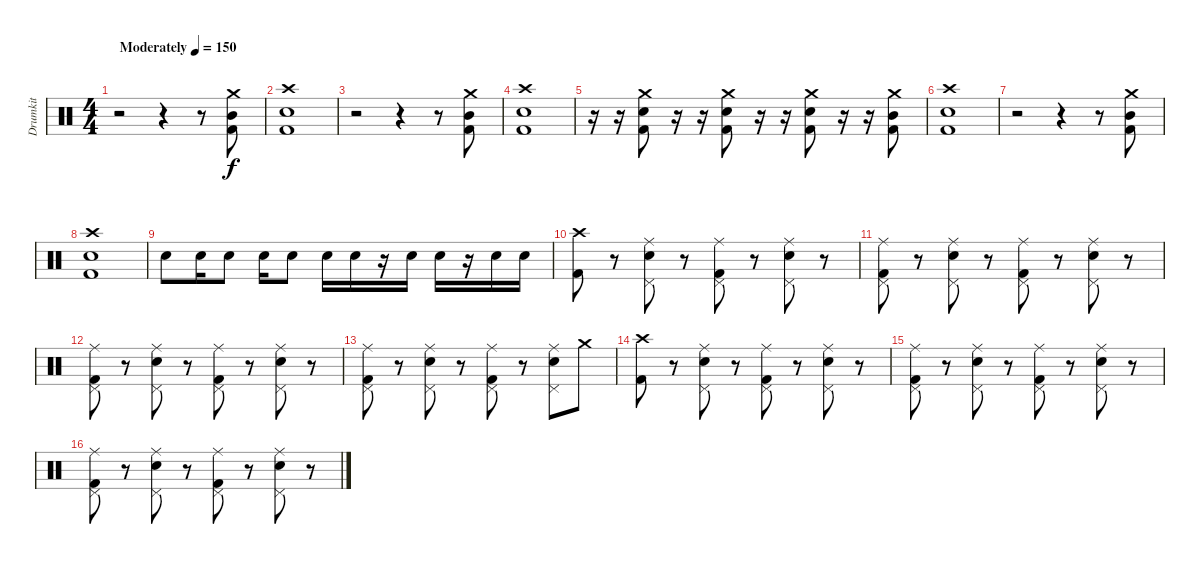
\track ("Drumkit" "Drumkit") {instrument percussion}
\staff {score}
\articulation defaults
\ts (4 4)
\tempo (150 "Moderately")
\clef neutral
\ks c
r.2{dy f} r.4 r.8 ("Crash medium (hit)" "Mid Tom (hit)" "Kick (hit) 2").8 |
("Crash high (hit)" "Snare (hit) 2" "Kick (hit) 2").1 |
r.2 r.4 r.8 ("Crash medium (hit)" "Mid Tom (hit)" "Kick (hit) 2").8 |
("Crash high (hit)" "Snare (hit) 2" "Kick (hit) 2").1 |
r.16 r.16 ("Crash medium (hit)" "Snare (hit) 2" "Kick (hit) 2").8 r.16 r.16 ("Crash medium (hit)" "Snare (hit) 2" "Kick (hit) 2").8 r.16 r.16 ("Crash medium (hit)" "Snare (hit) 2" "Kick (hit) 2").8 r.16 r.16 ("Crash medium (hit)" "Mid Tom (hit)" "Kick (hit) 2").8 |
("Crash high (hit)" "Snare (hit) 2" "Kick (hit) 2").1 |
r.2 r.4 r.8 ("Crash medium (hit)" "Mid Tom (hit)" "Kick (hit) 2").8 |
("Crash high (hit)" "Snare (hit) 2" "Kick (hit) 2").1 |
"Snare (hit) 2".8 "Snare (hit) 2".16 "Snare (hit) 2".8 "Snare (hit) 2".16 "Snare (hit) 2".8 "Snare (hit) 2".16 "Snare (hit) 2".16 r.16 "Snare (hit) 2".16 "Snare (hit) 2".16 r.16 "Snare (hit) 2".16 "Snare (hit) 2".16 |
("Crash high (hit)" "Kick (hit) 2").8 r.8 ("Pedal Hi-Hat (hit)" "Ride (middle)" "Snare (hit) 2").8 r.8 ("Pedal Hi-Hat (hit)" "Ride (middle)" "Kick (hit) 2").8 r.8 ("Pedal Hi-Hat (hit)" "Ride (middle)" "Snare (hit) 2").8 r.8 |
("Pedal Hi-Hat (hit)" "Ride (middle)" "Kick (hit) 2").8 r.8 ("Pedal Hi-Hat (hit)" "Ride (middle)" "Snare (hit) 2").8 r.8 ("Pedal Hi-Hat (hit)" "Ride (middle)" "Kick (hit) 2").8 r.8 ("Pedal Hi-Hat (hit)" "Ride (middle)" "Snare (hit) 2").8 r.8 |
("Pedal Hi-Hat (hit)" "Ride (middle)" "Kick (hit) 2").8 r.8 ("Pedal Hi-Hat (hit)" "Ride (middle)" "Snare (hit) 2").8 r.8 ("Pedal Hi-Hat (hit)" "Ride (middle)" "Kick (hit) 2").8 r.8 ("Pedal Hi-Hat (hit)" "Ride (middle)" "Snare (hit) 2").8 r.8 |
("Pedal Hi-Hat (hit)" "Ride (middle)" "Kick (hit) 2").8 r.8 ("Pedal Hi-Hat (hit)" "Ride (middle)" "Snare (hit) 2").8 r.8 ("Pedal Hi-Hat (hit)" "Ride (middle)" "Kick (hit) 2").8 r.8 ("Pedal Hi-Hat (hit)" "Ride (middle)" "Snare (hit) 2").8 "Crash medium (hit)".8 |
("Crash high (hit)" "Kick (hit) 2").8 r.8 ("Pedal Hi-Hat (hit)" "Ride (middle)" "Snare (hit) 2").8 r.8 ("Pedal Hi-Hat (hit)" "Ride (middle)" "Kick (hit) 2").8 r.8 ("Pedal Hi-Hat (hit)" "Ride (middle)" "Snare (hit) 2").8 r.8 |
("Pedal Hi-Hat (hit)" "Ride (middle)" "Kick (hit) 2").8 r.8 ("Pedal Hi-Hat (hit)" "Ride (middle)" "Snare (hit) 2").8 r.8 ("Pedal Hi-Hat (hit)" "Ride (middle)" "Kick (hit) 2").8 r.8 ("Pedal Hi-Hat (hit)" "Ride (middle)" "Snare (hit) 2").8 r.8 |
("Pedal Hi-Hat (hit)" "Ride (middle)" "Kick (hit) 2").8 r.8 ("Pedal Hi-Hat (hit)" "Ride (middle)" "Snare (hit) 2").8 r.8 ("Pedal Hi-Hat (hit)" "Ride (middle)" "Kick (hit) 2").8 r.8 ("Pedal Hi-Hat (hit)" "Ride (middle)" "Snare (hit) 2").8 r.8
